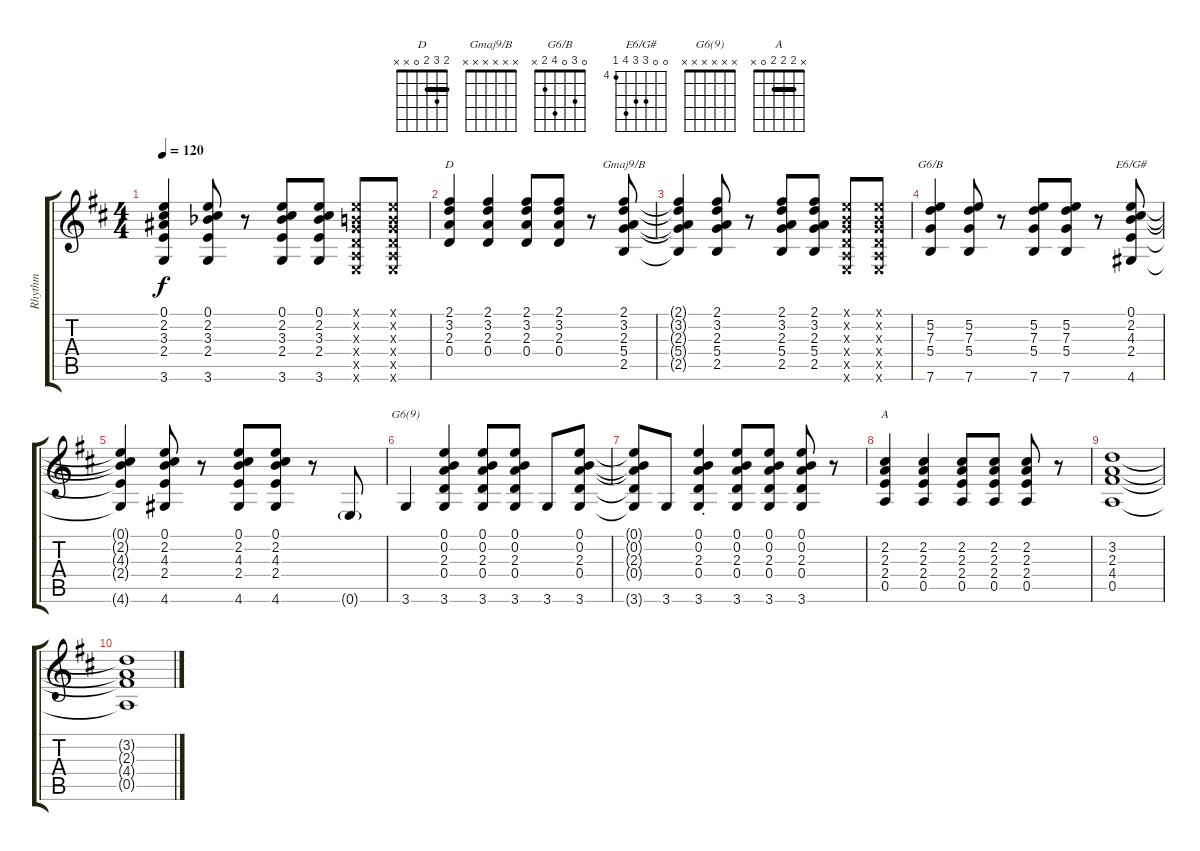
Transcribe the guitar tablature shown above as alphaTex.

\track ("Rhythm" "Rhythm") {instrument overdrivenguitar}
\staff {score tabs}
\tuning (E4 B3 G3 D3 A2 E2) {hide}
\chord ("D" 2 3 2 0 x x) {barre 2}
\chord ("Gmaj9/B" x x x x x x)
\chord ("G6/B" 0 3 0 4 2 x)
\chord ("E6/G#" 0 0 6 6 7 4) {firstfret 4}
\chord ("G6(9)" x x x x x x)
\chord ("A" x 2 2 2 0 x) {barre 2}
\ts (4 4)
\tempo 120
\clef g2
\ks d
(0.1{t} 2.2{t} 3.3{t} 2.4{t} 3.6{t}).4{dy f} (0.1 2.2 3.3{acc b} 2.4 3.6).8 r.8 (0.1 2.2 3.3{acc b} 2.4 3.6).8 (0.1 2.2 3.3{acc b} 2.4 3.6).8 (0.1{x} 0.2{x} 0.3{x} 0.4{x} 0.5{x} 0.6{x}).8 (0.1{x} 0.2{x} 0.3{x} 0.4{x} 0.5{x} 0.6{x}).8 |
(2.1 3.2 2.3 0.4).4{ch "D"} (2.1 3.2 2.3 0.4).4 (2.1 3.2 2.3 0.4).8 (2.1 3.2 2.3 0.4).8 r.8 (2.1 3.2 2.3 5.4 2.5).8{ch "Gmaj9/B"} |
(2.1{t} 3.2{t} 2.3{t} 5.4{t} 2.5{t}).4 (2.1 3.2 2.3 5.4 2.5).8 r.8 (2.1 3.2 2.3 5.4 2.5).8 (2.1 3.2 2.3 5.4 2.5).8 (0.1{x} 0.2{x} 0.3{x} 0.4{x} 0.5{x} 0.6{x}).8 (0.1{x} 0.2{x} 0.3{x} 0.4{x} 0.5{x} 0.6{x}).8 |
(5.2 7.3 5.4 7.6).4{ch "G6/B"} (5.2 7.3 5.4 7.6).8 r.8 (5.2 7.3 5.4 7.6).8 (5.2 7.3 5.4 7.6).8 r.8 (0.1 2.2 4.3 2.4 4.6).8{ch "E6/G#"} |
(0.1{t} 2.2{t} 4.3{t} 2.4{t} 4.6{t}).4 (0.1 2.2 4.3 2.4 4.6).8 r.8 (0.1 2.2 4.3 2.4 4.6).8 (0.1 2.2 4.3 2.4 4.6).8 r.8 0.6{g}.8 |
3.6.4{ch "G6(9)"} (0.1 0.2 2.3 0.4 3.6).4 (0.1 0.2 2.3 0.4 3.6).8 (0.1 0.2 2.3 0.4 3.6).8 3.6.8 (0.1 0.2 2.3 0.4 3.6).8 |
(0.1{t} 0.2{t} 2.3{t} 0.4{t} 3.6{t}).8 3.6.8 (0.1{st} 0.2{st} 2.3{st} 0.4{st} 3.6{st}).4 (0.1 0.2 2.3 0.4 3.6).8 (0.1 0.2 2.3 0.4 3.6).8 (0.1 0.2 2.3 0.4 3.6).8 r.8 |
(2.2 2.3 2.4 0.5).4{ch "A"} (2.2 2.3 2.4 0.5).4 (2.2 2.3 2.4 0.5).8 (2.2 2.3 2.4 0.5).8 (2.2 2.3 2.4 0.5).8 r.8 |
(3.2 2.3 4.4 0.5).1 |
(3.2{t} 2.3{t} 4.4{t} 0.5{t}).1
